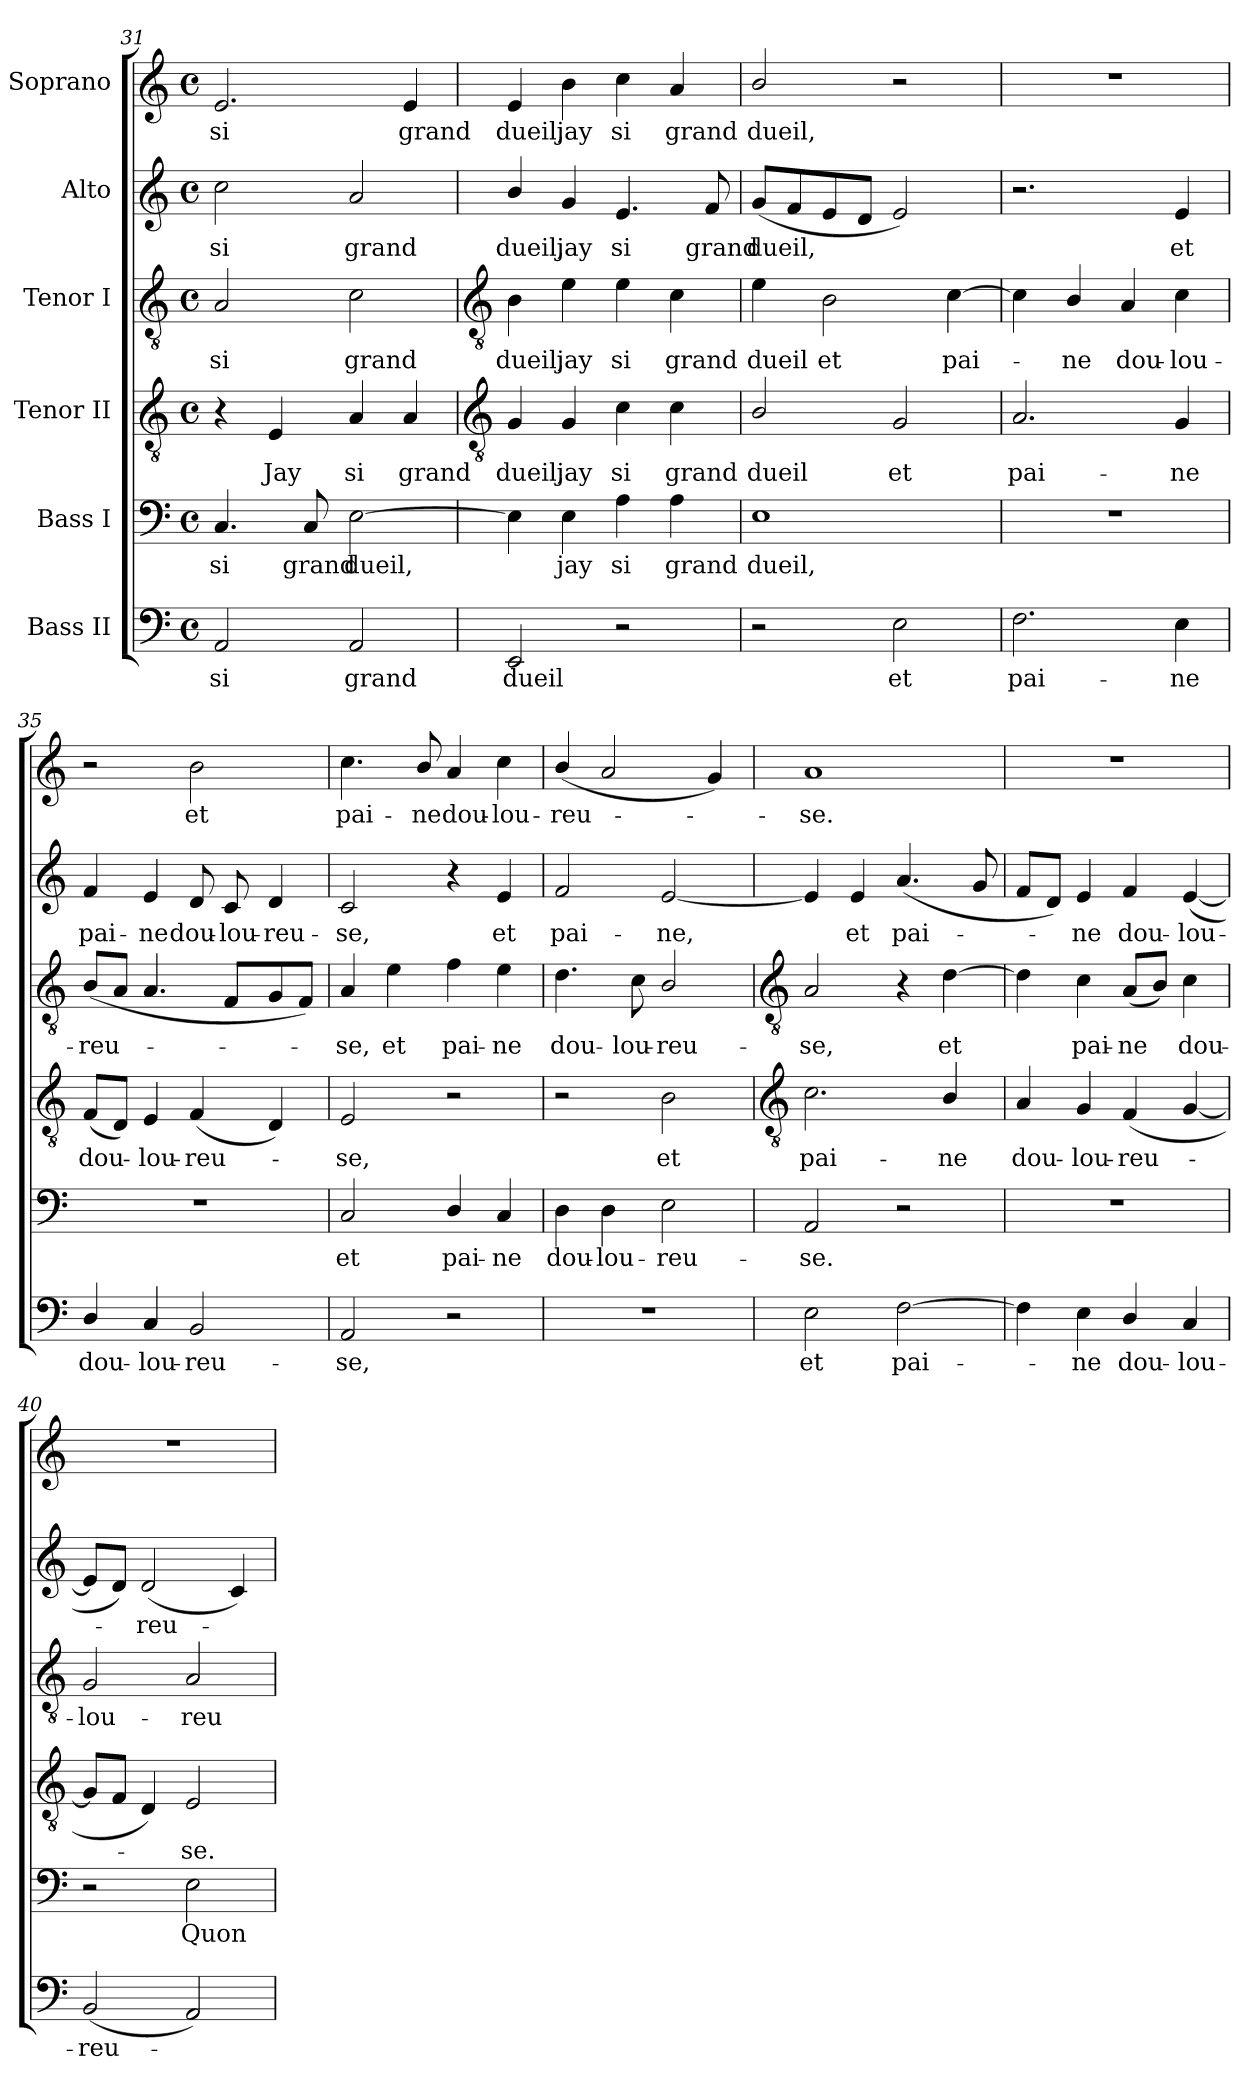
**kern	**text	**kern	**text	**kern	**text	**kern	**text	**kern	**text	**kern	**text
*part6	*part6	*part5	*part5	*part4	*part4	*part3	*part3	*part2	*part2	*part1	*part1
*staff6	*staff6	*staff5	*staff5	*staff4	*staff4	*staff3	*staff3	*staff2	*staff2	*staff1	*staff1
*I"Bass II	*	*I"Bass I	*	*I"Tenor II	*	*I"Tenor I	*	*I"Alto	*	*I"Soprano	*
*clefF4	*	*clefF4	*	*clefGv2	*	*clefGv2	*	*clefG2	*	*clefG2	*
*k[]	*	*k[]	*	*k[]	*	*k[]	*	*k[]	*	*k[]	*
*C:	*	*C:	*	*C:	*	*C:	*	*C:	*	*C:	*
*M4/4	*	*M4/4	*	*M4/4	*	*M4/4	*	*M4/4	*	*M4/4	*
*met(c)	*	*met(c)	*	*met(c)	*	*met(c)	*	*met(c)	*	*met(c)	*
=31	=31	=31	=31	=31	=31	=31	=31	=31	=31	=31	=31
!	!LO:LY:b	!	!LO:LY:b	!	!	!	!LO:LY:b	!	!LO:LY:b	!	!LO:LY:b
2AA	si	4.C	si	4r	.	2A	si	2cc	si	2.e	si
!	!	!	!	!	!LO:LY:b	!	!	!	!	!	!
.	.	.	.	4E	Jay	.	.	.	.	.	.
!	!	!	!LO:LY:b	!	!	!	!	!	!	!	!
.	.	8C	grand	.	.	.	.	.	.	.	.
!	!LO:LY:b	!	!LO:LY:b	!	!LO:LY:b	!	!LO:LY:b	!	!LO:LY:b	!	!
2AA	grand	[2E	dueil,	4A	si	2c	grand	2a	grand	.	.
!	!	!	!	!	!LO:LY:b	!	!	!	!	!	!LO:LY:b
.	.	.	.	4A	grand	.	.	.	.	4e	grand
!!LO:LB:g=z
=32	=32	=32	=32	=32	=32	=32	=32	=32	=32	=32	=32
*	*	*	*	*clefGv2	*	*clefGv2	*	*	*	*	*
!	!LO:LY:b	!	!	!	!LO:LY:b	!	!LO:LY:b	!	!LO:LY:b	!	!LO:LY:b
2EE	dueil	4E]	.	4G	dueil,	4B	dueil,	4b/	dueil,	4e	dueil,
!	!	!	!LO:LY:b	!	!LO:LY:b	!	!LO:LY:b	!	!LO:LY:b	!	!LO:LY:b
.	.	4E	jay	4G	jay	4e	jay	4g	jay	4b	jay
!	!	!	!LO:LY:b	!	!LO:LY:b	!	!LO:LY:b	!	!LO:LY:b	!	!LO:LY:b
2r	.	4A	si	4c	si	4e	si	4.e	si	4cc	si
!	!	!	!LO:LY:b	!	!LO:LY:b	!	!LO:LY:b	!	!	!	!LO:LY:b
.	.	4A	grand	4c	grand	4c	grand	.	.	4a	grand
!	!	!	!	!	!	!	!	!	!LO:LY:b	!	!
.	.	.	.	.	.	.	.	8f	grand	.	.
=33	=33	=33	=33	=33	=33	=33	=33	=33	=33	=33	=33
!	!	!	!LO:LY:b	!	!LO:LY:b	!	!LO:LY:b	!	!LO:LY:b	!	!LO:LY:b
2r	.	1E	dueil,	2B/	dueil	4e	dueil	(<8gL	dueil,	2b/	dueil,
.	.	.	.	.	.	.	.	8f	.	.	.
!	!	!	!	!	!	!	!LO:LY:b	!	!	!	!
.	.	.	.	.	.	2B	et	8e	.	.	.
.	.	.	.	.	.	.	.	8dJ	.	.	.
!	!LO:LY:b	!	!	!	!LO:LY:b	!	!	!	!	!	!
2E	et	.	.	2G	et	.	.	2e)	.	2r	.
!	!	!	!	!	!	!	!LO:LY:b	!	!	!	!
.	.	.	.	.	.	[4c	pai-	.	.	.	.
=34	=34	=34	=34	=34	=34	=34	=34	=34	=34	=34	=34
!	!LO:LY:b	!	!	!	!LO:LY:b	!	!	!	!	!	!
2.F	pai-	1r	.	2.A	pai-	4c]	.	2.r	.	1r	.
!	!	!	!	!	!	!	!LO:LY:b	!	!	!	!
.	.	.	.	.	.	4B/	ne	.	.	.	.
!	!	!	!	!	!	!	!LO:LY:b	!	!	!	!
.	.	.	.	.	.	4A	dou-	.	.	.	.
!	!LO:LY:b	!	!	!	!LO:LY:b	!	!LO:LY:b	!	!LO:LY:b	!	!
4E	-ne	.	.	4G	-ne	4c	-lou-	4e	et	.	.
=35	=35	=35	=35	=35	=35	=35	=35	=35	=35	=35	=35
!	!LO:LY:b	!	!	!	!LO:LY:b	!	!LO:LY:b	!	!LO:LY:b	!	!
4D/	dou-	1r	.	(<8FL	dou-	(<8BL	-reu-	4f	pai-	2r	.
.	.	.	.	8DJ)	.	8AJ	.	.	.	.	.
!	!LO:LY:b	!	!	!	!LO:LY:b	!	!	!	!LO:LY:b	!	!
4C	-lou-	.	.	4E	-lou-	4.A	.	4e	-ne	.	.
!	!LO:LY:b	!	!	!	!LO:LY:b	!	!	!	!LO:LY:b	!	!LO:LY:b
2BB	-reu-	.	.	(<4F	-reu-	.	.	8d	dou-	2b	et
!	!	!	!	!	!	!	!	!	!LO:LY:b	!	!
.	.	.	.	.	.	8FL	.	8c	-lou-	.	.
!	!	!	!	!	!	!	!	!	!LO:LY:b	!	!
.	.	.	.	4D)	.	8G	.	4d	-reu-	.	.
.	.	.	.	.	.	8FJ)	.	.	.	.	.
=36	=36	=36	=36	=36	=36	=36	=36	=36	=36	=36	=36
!	!LO:LY:b	!	!LO:LY:b	!	!LO:LY:b	!	!LO:LY:b	!	!LO:LY:b	!	!LO:LY:b
2AA	-se,	2C	et	2E	se,	4A	se,	2c	-se,	4.cc	pai-
!	!	!	!	!	!	!	!LO:LY:b	!	!	!	!
.	.	.	.	.	.	4e	et	.	.	.	.
!	!	!	!	!	!	!	!	!	!	!	!LO:LY:b
.	.	.	.	.	.	.	.	.	.	8b/	-ne
!	!	!	!LO:LY:b	!	!	!	!LO:LY:b	!	!	!	!LO:LY:b
2r	.	4D/	pai-	2r	.	4f	pai-	4r	.	4a	dou-
!	!	!	!LO:LY:b	!	!	!	!LO:LY:b	!	!LO:LY:b	!	!LO:LY:b
.	.	4C	-ne	.	.	4e	-ne	4e	et	4cc	-lou-
=37	=37	=37	=37	=37	=37	=37	=37	=37	=37	=37	=37
!	!	!	!LO:LY:b	!	!	!	!LO:LY:b	!	!LO:LY:b	!	!LO:LY:b
1r	.	4D	dou-	2r	.	4.d	dou-	2f	pai-	(<4b/	-reu-
!	!	!	!LO:LY:b	!	!	!	!	!	!	!	!
.	.	4D	-lou-	.	.	.	.	.	.	2a	.
!	!	!	!	!	!	!	!LO:LY:b	!	!	!	!
.	.	.	.	.	.	8c	-lou-	.	.	.	.
!	!	!	!LO:LY:b	!	!LO:LY:b	!	!LO:LY:b	!	!LO:LY:b	!	!
.	.	2E	-reu-	2B	et	2B/	-reu-	[2e	-ne,	.	.
.	.	.	.	.	.	.	.	.	.	4g)	.
!!LO:LB:g=z
=38	=38	=38	=38	=38	=38	=38	=38	=38	=38	=38	=38
*	*	*	*	*clefGv2	*	*clefGv2	*	*	*	*	*
!	!LO:LY:b	!	!LO:LY:b	!	!LO:LY:b	!	!LO:LY:b	!	!	!	!LO:LY:b
2E	et	2AA	-se.	2.c	pai-	2A	-se,	4e]	.	1a	se.
!	!	!	!	!	!	!	!	!	!LO:LY:b	!	!
.	.	.	.	.	.	.	.	4e	et	.	.
!	!LO:LY:b	!	!	!	!	!	!	!	!LO:LY:b	!	!
[2F	pai-	2r	.	.	.	4r	.	(<4.a	pai-	.	.
!	!	!	!	!	!LO:LY:b	!	!LO:LY:b	!	!	!	!
.	.	.	.	4B/	-ne	[4d	et	.	.	.	.
.	.	.	.	.	.	.	.	8g	.	.	.
=39	=39	=39	=39	=39	=39	=39	=39	=39	=39	=39	=39
!	!	!	!	!	!LO:LY:b	!	!	!	!	!	!
4F]	.	1r	.	4A	dou-	4d]	.	8fL	.	1r	.
.	.	.	.	.	.	.	.	8dJ)	.	.	.
!	!LO:LY:b	!	!	!	!LO:LY:b	!	!LO:LY:b	!	!LO:LY:b	!	!
4E	ne	.	.	4G	-lou-	4c	pai-	4e	ne	.	.
!	!LO:LY:b	!	!	!	!LO:LY:b	!	!LO:LY:b	!	!LO:LY:b	!	!
4D/	dou-	.	.	(<4F	-reu-	(<8AL	-ne	4f	dou-	.	.
.	.	.	.	.	.	8BJ)	.	.	.	.	.
!	!LO:LY:b	!	!	!	!	!	!LO:LY:b	!	!LO:LY:b	!	!
4C	-lou-	.	.	[4G	.	4c	dou-	(<[4e	-lou-	.	.
=40	=40	=40	=40	=40	=40	=40	=40	=40	=40	=40	=40
!	!LO:LY:b	!	!	!	!	!	!LO:LY:b	!	!	!	!
(<2BB	-reu-	2r	.	8GL]	.	2G	-lou-	8eL]	.	1r	.
.	.	.	.	8FJ	.	.	.	8dJ)	.	.	.
!	!	!	!	!	!	!	!	!	!LO:LY:b	!	!
.	.	.	.	4D)	.	.	.	(<2d	reu-	.	.
!	!	!	!LO:LY:b	!	!LO:LY:b	!	!LO:LY:b	!	!	!	!
2AA)	.	2E	Quon	2E	se.	2A	-reu-	.	.	.	.
.	.	.	.	.	.	.	.	4c)	.	.	.
=	=	=	=	=	=	=	=	=	=	=	=
*-	*-	*-	*-	*-	*-	*-	*-	*-	*-	*-	*-
